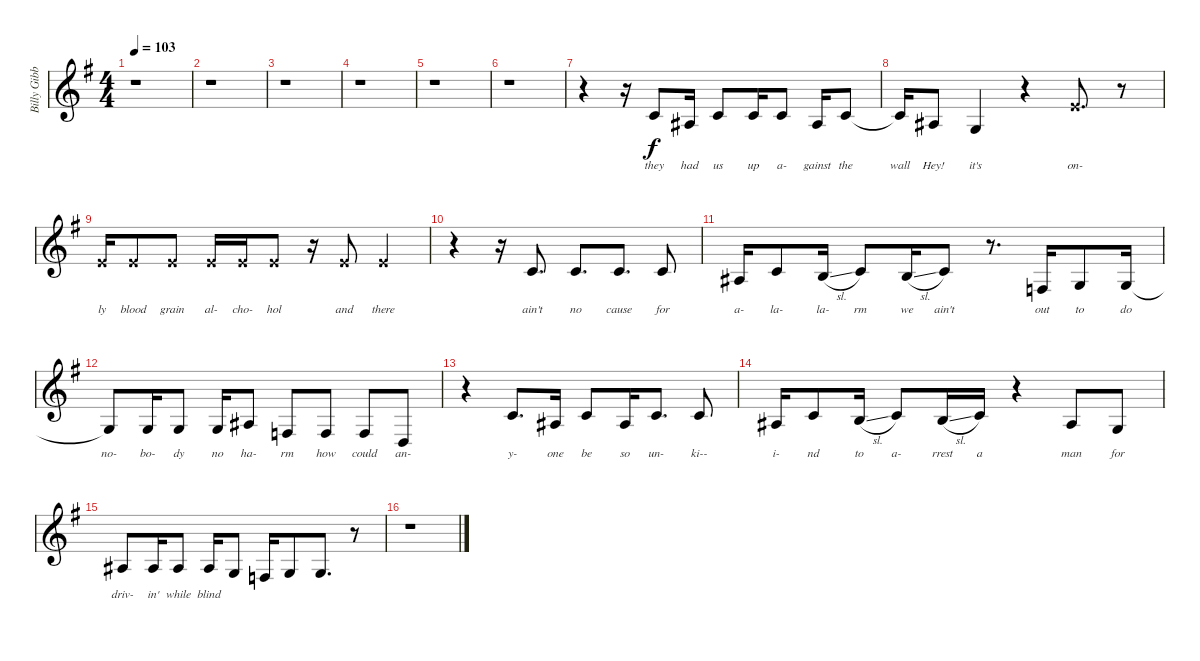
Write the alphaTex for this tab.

\track ("Billy Gibbons Vocals" "Billy Gibb") {instrument tenorsax}
\staff {score}
\tuning (E4 B3 G3 D3 A2 E2) {hide}
\ts (4 4)
\tempo 103
\clef g2
\ks g
r.1{dy f} |
r.1 |
r.1 |
r.1 |
r.1 |
r.1 |
r.4 r.16 5.3.8{lyrics (0 "they") lyrics (1 "") lyrics (2 "") lyrics (3 "") lyrics (4 "")} 3.3.16{lyrics (0 "had") lyrics (1 "") lyrics (2 "") lyrics (3 "") lyrics (4 "")} 5.3.8{lyrics (0 "us") lyrics (1 "") lyrics (2 "") lyrics (3 "") lyrics (4 "")} 5.3.16{lyrics (0 "up") lyrics (1 "") lyrics (2 "") lyrics (3 "") lyrics (4 "")} 5.3.8{lyrics (0 "a-") lyrics (1 "") lyrics (2 "") lyrics (3 "") lyrics (4 "")} 3.3.16{lyrics (0 "gainst") lyrics (1 "") lyrics (2 "") lyrics (3 "") lyrics (4 "")} 5.3.8{lyrics (0 "the") lyrics (1 "") lyrics (2 "") lyrics (3 "") lyrics (4 "")} |
5.3{t}.16{lyrics (0 "wall") lyrics (1 "") lyrics (2 "") lyrics (3 "") lyrics (4 "")} 3.3.8{lyrics (0 "Hey!") lyrics (1 "") lyrics (2 "") lyrics (3 "") lyrics (4 "")} 5.4.4{lyrics (0 "it's") lyrics (1 "") lyrics (2 "") lyrics (3 "") lyrics (4 "")} r.4 5.2{x}.8{d lyrics (0 "on-") lyrics (1 "") lyrics (2 "") lyrics (3 "") lyrics (4 "") volume 0} r.8 |
5.2{x}.16{lyrics (0 "ly") lyrics (1 "") lyrics (2 "") lyrics (3 "") lyrics (4 "")} 5.2{x}.8{lyrics (0 "blood") lyrics (1 "") lyrics (2 "") lyrics (3 "") lyrics (4 "")} 5.2{x}.8{lyrics (0 "grain") lyrics (1 "") lyrics (2 "") lyrics (3 "") lyrics (4 "")} 5.2{x}.16{lyrics (0 "al-") lyrics (1 "") lyrics (2 "") lyrics (3 "") lyrics (4 "")} 5.2{x}.16{lyrics (0 "cho-") lyrics (1 "") lyrics (2 "") lyrics (3 "") lyrics (4 "")} 5.2{x}.8{lyrics (0 "hol") lyrics (1 "") lyrics (2 "") lyrics (3 "") lyrics (4 "")} r.16 5.2{x}.8{lyrics (0 "and") lyrics (1 "") lyrics (2 "") lyrics (3 "") lyrics (4 "")} 5.2{x}.4{lyrics (0 "there") lyrics (1 "") lyrics (2 "") lyrics (3 "") lyrics (4 "")} |
r.4{volume 14} r.16 5.3.8{d lyrics (0 "ain't") lyrics (1 "") lyrics (2 "") lyrics (3 "") lyrics (4 "")} 5.3.8{d lyrics (0 "no") lyrics (1 "") lyrics (2 "") lyrics (3 "") lyrics (4 "")} 5.3.8{d lyrics (0 "cause") lyrics (1 "") lyrics (2 "") lyrics (3 "") lyrics (4 "")} 5.3.8{lyrics (0 "for") lyrics (1 "") lyrics (2 "") lyrics (3 "") lyrics (4 "")} |
3.3.16{lyrics (0 "a-") lyrics (1 "") lyrics (2 "") lyrics (3 "") lyrics (4 "")} 5.3.8{lyrics (0 "la-") lyrics (1 "") lyrics (2 "") lyrics (3 "") lyrics (4 "")} 4.3{sl}.16{lyrics (0 "la-") lyrics (1 "") lyrics (2 "") lyrics (3 "") lyrics (4 "")} 5.3.8{lyrics (0 "rm") lyrics (1 "") lyrics (2 "") lyrics (3 "") lyrics (4 "")} 4.3{sl}.16{lyrics (0 "we") lyrics (1 "") lyrics (2 "") lyrics (3 "") lyrics (4 "")} 5.3.8{lyrics (0 "ain't") lyrics (1 "") lyrics (2 "") lyrics (3 "") lyrics (4 "")} r.8{d} 3.4.16{lyrics (0 "out") lyrics (1 "") lyrics (2 "") lyrics (3 "") lyrics (4 "")} 5.4.8{lyrics (0 "to") lyrics (1 "") lyrics (2 "") lyrics (3 "") lyrics (4 "")} 5.4.16{lyrics (0 "do") lyrics (1 "") lyrics (2 "") lyrics (3 "") lyrics (4 "")} |
5.4{t}.8{lyrics (0 "no-") lyrics (1 "") lyrics (2 "") lyrics (3 "") lyrics (4 "")} 5.4.16{lyrics (0 "bo-") lyrics (1 "") lyrics (2 "") lyrics (3 "") lyrics (4 "")} 5.4.8{lyrics (0 "dy") lyrics (1 "") lyrics (2 "") lyrics (3 "") lyrics (4 "")} 5.4.16{lyrics (0 "no") lyrics (1 "") lyrics (2 "") lyrics (3 "") lyrics (4 "")} 3.3.8{lyrics (0 "ha-") lyrics (1 "") lyrics (2 "") lyrics (3 "") lyrics (4 "")} 3.4.8{lyrics (0 "rm") lyrics (1 "") lyrics (2 "") lyrics (3 "") lyrics (4 "")} 3.4.8{lyrics (0 "how") lyrics (1 "") lyrics (2 "") lyrics (3 "") lyrics (4 "")} 3.4.8{lyrics (0 "could") lyrics (1 "") lyrics (2 "") lyrics (3 "") lyrics (4 "")} 5.5.8{lyrics (0 "an-") lyrics (1 "") lyrics (2 "") lyrics (3 "") lyrics (4 "")} |
r.4 5.3.8{d lyrics (0 "y-") lyrics (1 "") lyrics (2 "") lyrics (3 "") lyrics (4 "")} 3.3.16{lyrics (0 "one") lyrics (1 "") lyrics (2 "") lyrics (3 "") lyrics (4 "")} 5.3.8{lyrics (0 "be") lyrics (1 "") lyrics (2 "") lyrics (3 "") lyrics (4 "")} 3.3.16{lyrics (0 "so") lyrics (1 "") lyrics (2 "") lyrics (3 "") lyrics (4 "")} 5.3.8{d lyrics (0 "un-") lyrics (1 "") lyrics (2 "") lyrics (3 "") lyrics (4 "")} 5.3.8{lyrics (0 "ki--") lyrics (1 "") lyrics (2 "") lyrics (3 "") lyrics (4 "")} |
3.3.16{lyrics (0 "i-") lyrics (1 "") lyrics (2 "") lyrics (3 "") lyrics (4 "")} 5.3.8{lyrics (0 "nd") lyrics (1 "") lyrics (2 "") lyrics (3 "") lyrics (4 "")} 4.3{sl}.16{lyrics (0 "to") lyrics (1 "") lyrics (2 "") lyrics (3 "") lyrics (4 "")} 5.3.8{lyrics (0 "a-") lyrics (1 "") lyrics (2 "") lyrics (3 "") lyrics (4 "")} 4.3{sl}.16{lyrics (0 "rrest") lyrics (1 "") lyrics (2 "") lyrics (3 "") lyrics (4 "")} 5.3.16{lyrics (0 "a") lyrics (1 "") lyrics (2 "") lyrics (3 "") lyrics (4 "")} r.4 3.3.8{lyrics (0 "man") lyrics (1 "") lyrics (2 "") lyrics (3 "") lyrics (4 "")} 5.4.8{lyrics (0 "for") lyrics (1 "") lyrics (2 "") lyrics (3 "") lyrics (4 "")} |
3.3.8{lyrics (0 "driv-") lyrics (1 "") lyrics (2 "") lyrics (3 "") lyrics (4 "")} 3.3.16{lyrics (0 "in'") lyrics (1 "") lyrics (2 "") lyrics (3 "") lyrics (4 "")} 3.3.8{lyrics (0 "while") lyrics (1 "") lyrics (2 "") lyrics (3 "") lyrics (4 "")} 3.3.16{lyrics (0 "blind") lyrics (1 "") lyrics (2 "") lyrics (3 "") lyrics (4 "")} 5.4.8 3.4.16 5.4.8 5.4.8{d} r.8 |
r.1
